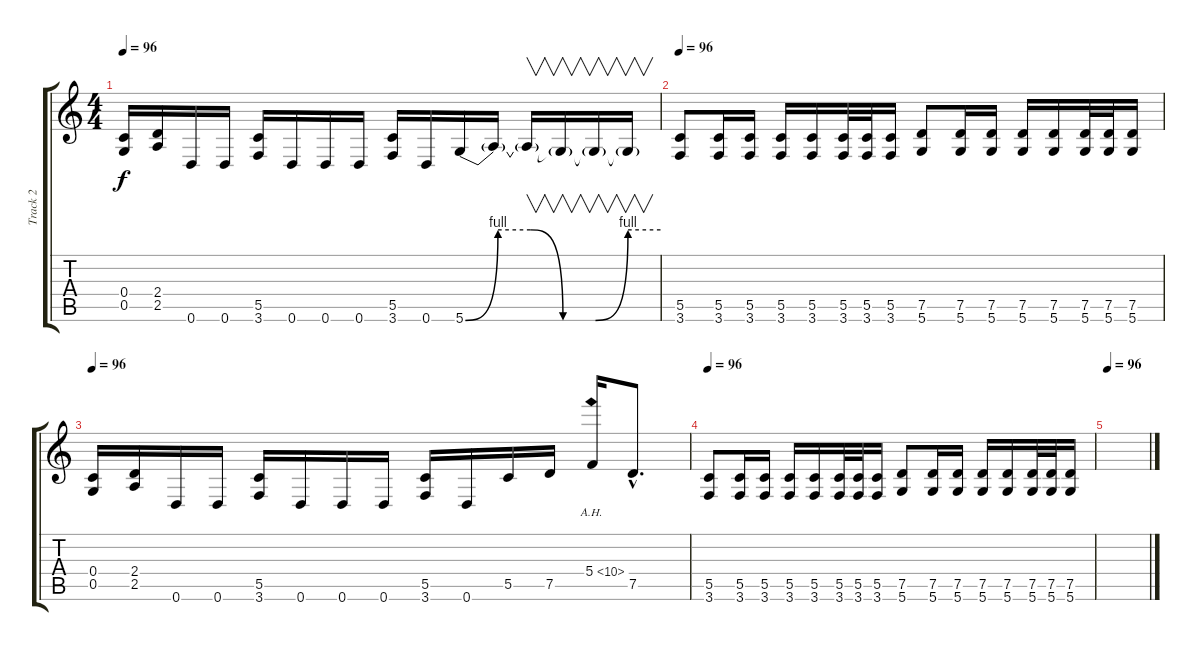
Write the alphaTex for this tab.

\track ("Track 2" "Track 2") {instrument overdrivenguitar}
\staff {score tabs}
\tuning (D4 A3 F3 C3 G2 D2) {hide}
\ts (4 4)
\tempo 96
\clef g2
\ks c
(0.4 0.5).16{dy f} (2.4 2.5).16 0.6.16 0.6.16 (5.5 3.6).16 0.6.16 0.6.16 0.6.16 (5.5 3.6).16 0.6.16 5.6{be (custom 0 0 10 4 20 4 30 0 40 0 50 4 60 4)}.16 5.6{t}.16 5.6{t}.16{v} 5.6{t}.16{v} 5.6{t}.16{v} 5.6{t}.16{v} |
\tempo 96
(5.5 3.6).8 (5.5 3.6).16 (5.5 3.6).16 (5.5 3.6).16 (5.5 3.6).16 (5.5 3.6).32 (5.5 3.6).32 (5.5 3.6).16 (7.5 5.6).8 (7.5 5.6).16 (7.5 5.6).16 (7.5 5.6).16 (7.5 5.6).16 (7.5 5.6).32 (7.5 5.6).32 (7.5 5.6).16 |
\tempo 96
(0.4 0.5).16 (2.4 2.5).16 0.6.16 0.6.16 (5.5 3.6).16 0.6.16 0.6.16 0.6.16 (5.5 3.6).16 0.6.16 5.5.16 7.5.16 5.4{ah 5}.16 7.5{hac}.8{d} |
\tempo 96
(5.5 3.6).8 (5.5 3.6).16 (5.5 3.6).16 (5.5 3.6).16 (5.5 3.6).16 (5.5 3.6).32 (5.5 3.6).32 (5.5 3.6).16 (7.5 5.6).8 (7.5 5.6).16 (7.5 5.6).16 (7.5 5.6).16 (7.5 5.6).16 (7.5 5.6).32 (7.5 5.6).32 (7.5 5.6).16 |
\tempo 96
